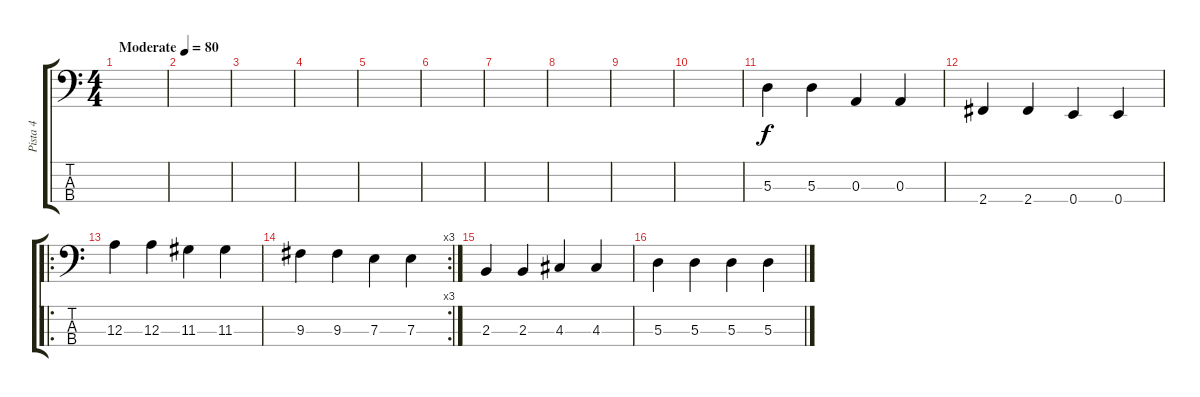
\track ("Pista 4" "Pista 4") {instrument electricbassfinger}
\staff {score tabs}
\tuning (G2 D2 A1 E1) {hide}
\ts (4 4)
\tempo (80 "Moderate")
\clef f4
\ks c
|
|
|
|
|
|
|
|
|
|
5.3.4 5.3.4 0.3.4 0.3.4 |
2.4.4 2.4.4 0.4.4 0.4.4 |
\ro
12.3.4 12.3.4 11.3.4 11.3.4 |
\rc 3
9.3.4 9.3.4 7.3.4 7.3.4 |
2.3.4 2.3.4 4.3.4 4.3.4 |
5.3.4 5.3.4 5.3.4 5.3.4
